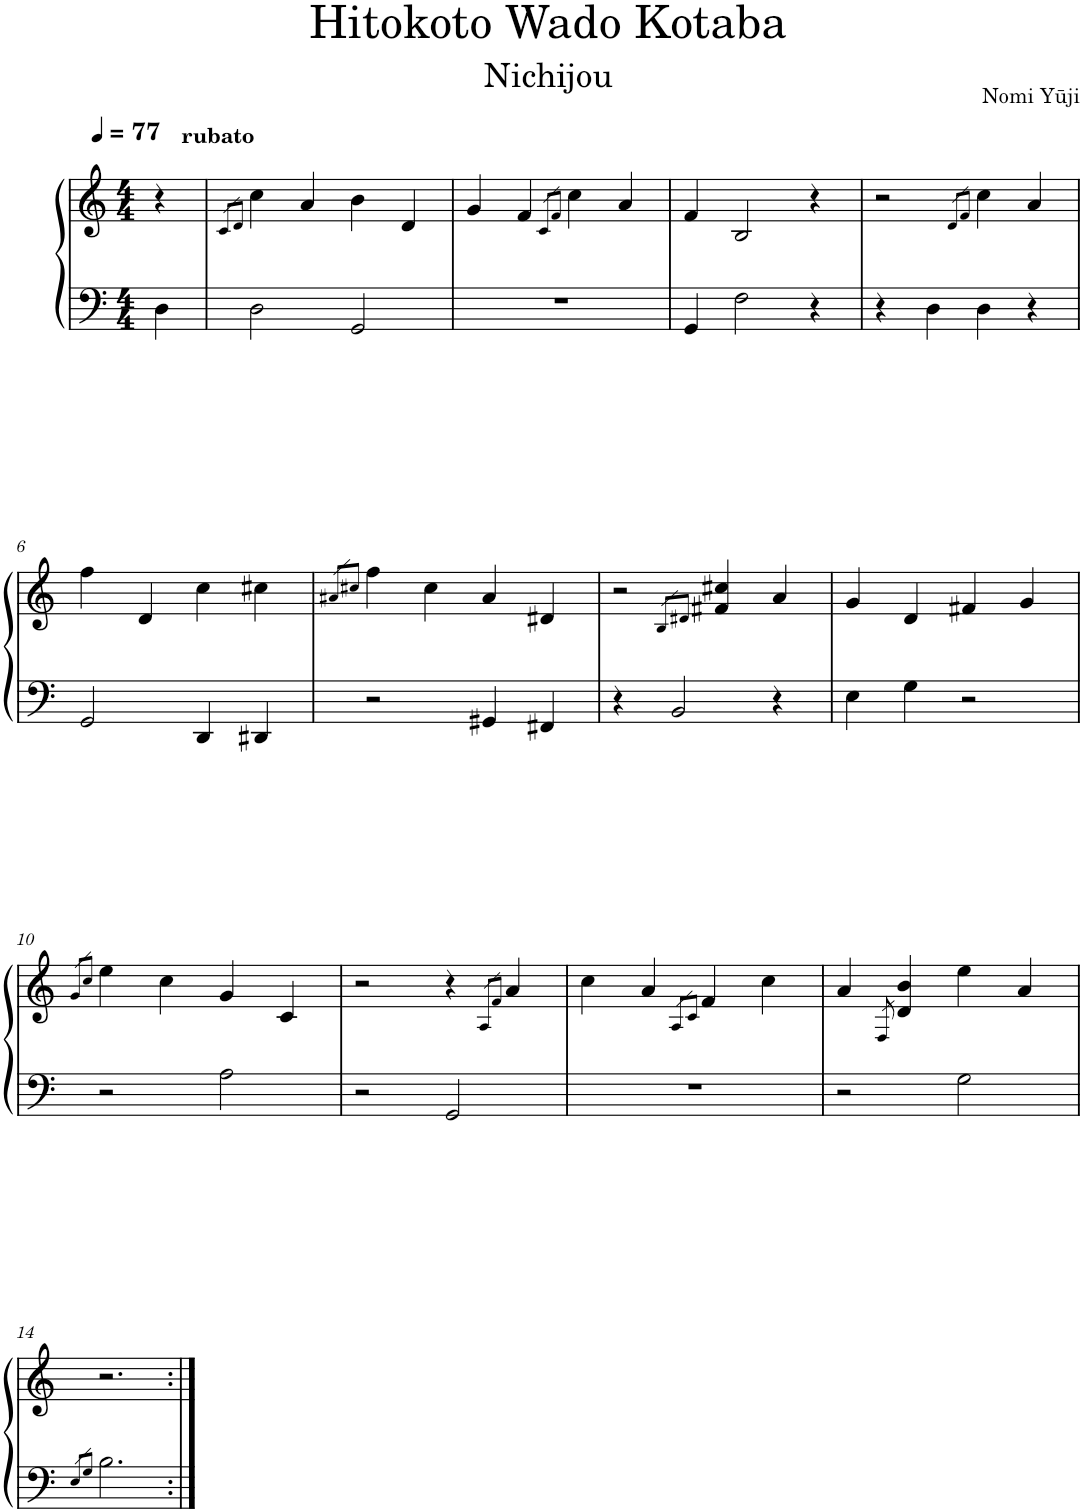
**kern	**kern
*part1	*part1
*staff2	*staff1
*I"Harp	*
*I'Hrp.	*
*clefF4	*clefG2
*k[]	*k[]
*M4/4	*M4/4
*MM77	*MM77
=1	=1
4D\	4r
=2	=2
.	8qc/L
.	8qd/J
!	!LO:TX:a:B:t=rubato
2D\	4cc\
.	4a/
2GG/	4b\
.	4d/
=3	=3
1r	4g/
.	4f/
.	8qc/L
.	8qf/J
.	4cc\
.	4a/
=4	=4
4GG/	4f/
2F\	2B/
4r	4r
=5	=5
4r	2r
4D\	.
.	8qd/L
.	8qf/J
4D\	4cc\
4r	4a/
!!LO:LB:g=z
=6	=6
2GG/	4ff\
.	4d/
4DD/	4cc\
4DD#X/	4cc#X\
=7	=7
.	8qa#X/L
.	8qcc#X/J
2r	4ff\
.	4cc#\
4GG#X/	4a#/
4FF#X/	4d#X/
=8	=8
4r	2r
2BB/	.
.	8qB/L
.	8qd#X/J
.	4f#X/ 4cc#X/
4r	4a/
=9	=9
4E\	4g/
4G\	4d/
2r	4f#X/
.	4g/
!!LO:LB:g=z
=10	=10
.	8qg/L
.	8qcc/J
2r	4ee\
.	4cc\
2A\	4g/
.	4c/
=11	=11
2r	2r
2GG/	4r
.	8qA/L
.	8qf/J
.	4a/
=12	=12
1r	4cc\
.	4a/
.	8qA/L
.	8qc/J
.	4f/
.	4cc\
=13	=13
2r	4a/
.	8qF/
.	4d/ 4b/
2G\	4ee\
.	4a/
!!LO:LB:g=z
=14	=14
8qE/L	.
8qG/J	.
2.B\	2.r
=:|!	=:|!
*-	*-
